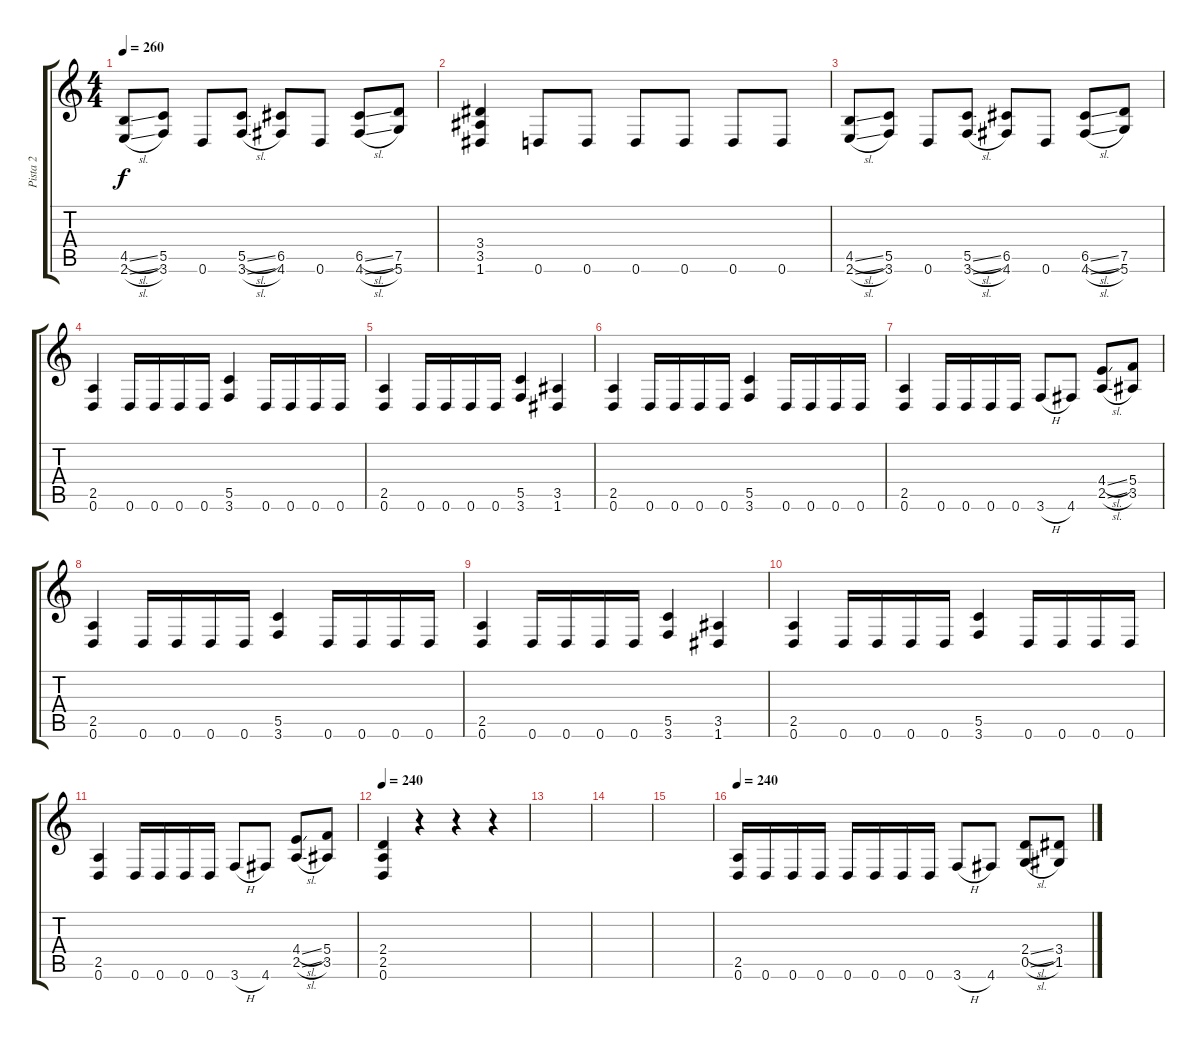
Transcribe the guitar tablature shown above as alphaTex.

\track ("Pista 2" "Pista 2") {instrument distortionguitar}
\staff {score tabs}
\tuning (D4 A3 F3 C3 G2 D2) {hide}
\ts (4 4)
\tempo 260
\clef g2
\ks c
(4.5{sl} 2.6{sl}).8{dy f} (5.5 3.6).8 0.6.8 (5.5{sl} 3.6{sl}).8 (6.5 4.6).8 0.6.8 (6.5{sl} 4.6{sl}).8 (7.5 5.6).8 |
(3.4 3.5 1.6).4 0.6.8 0.6.8 0.6.8 0.6.8 0.6.8 0.6.8 |
(4.5{sl} 2.6{sl}).8 (5.5 3.6).8 0.6.8 (5.5{sl} 3.6{sl}).8 (6.5 4.6).8 0.6.8 (6.5{sl} 4.6{sl}).8 (7.5 5.6).8 |
(2.5 0.6).4 0.6.16 0.6.16 0.6.16 0.6.16 (5.5 3.6).4 0.6.16 0.6.16 0.6.16 0.6.16 |
(2.5 0.6).4 0.6.16 0.6.16 0.6.16 0.6.16 (5.5 3.6).4 (3.5 1.6).4 |
(2.5 0.6).4 0.6.16 0.6.16 0.6.16 0.6.16 (5.5 3.6).4 0.6.16 0.6.16 0.6.16 0.6.16 |
(2.5 0.6).4 0.6.16 0.6.16 0.6.16 0.6.16 3.6{h}.8 4.6.8 (4.4{sl} 2.5{sl}).8 (5.4 3.5).8 |
(2.5 0.6).4 0.6.16 0.6.16 0.6.16 0.6.16 (5.5 3.6).4 0.6.16 0.6.16 0.6.16 0.6.16 |
(2.5 0.6).4 0.6.16 0.6.16 0.6.16 0.6.16 (5.5 3.6).4 (3.5 1.6).4 |
(2.5 0.6).4 0.6.16 0.6.16 0.6.16 0.6.16 (5.5 3.6).4 0.6.16 0.6.16 0.6.16 0.6.16 |
(2.5 0.6).4 0.6.16 0.6.16 0.6.16 0.6.16 3.6{h}.8 4.6.8 (4.4{sl} 2.5{sl}).8 (5.4 3.5).8 |
\tempo 240
(2.4 2.5 0.6).4 r.4 r.4 r.4 |
|
|
|
\tempo 240
(2.5 0.6).16 0.6.16 0.6.16 0.6.16 0.6.16 0.6.16 0.6.16 0.6.16 3.6{h}.8 4.6.8 (2.4{sl} 0.5{sl}).8 (3.4 1.5).8
